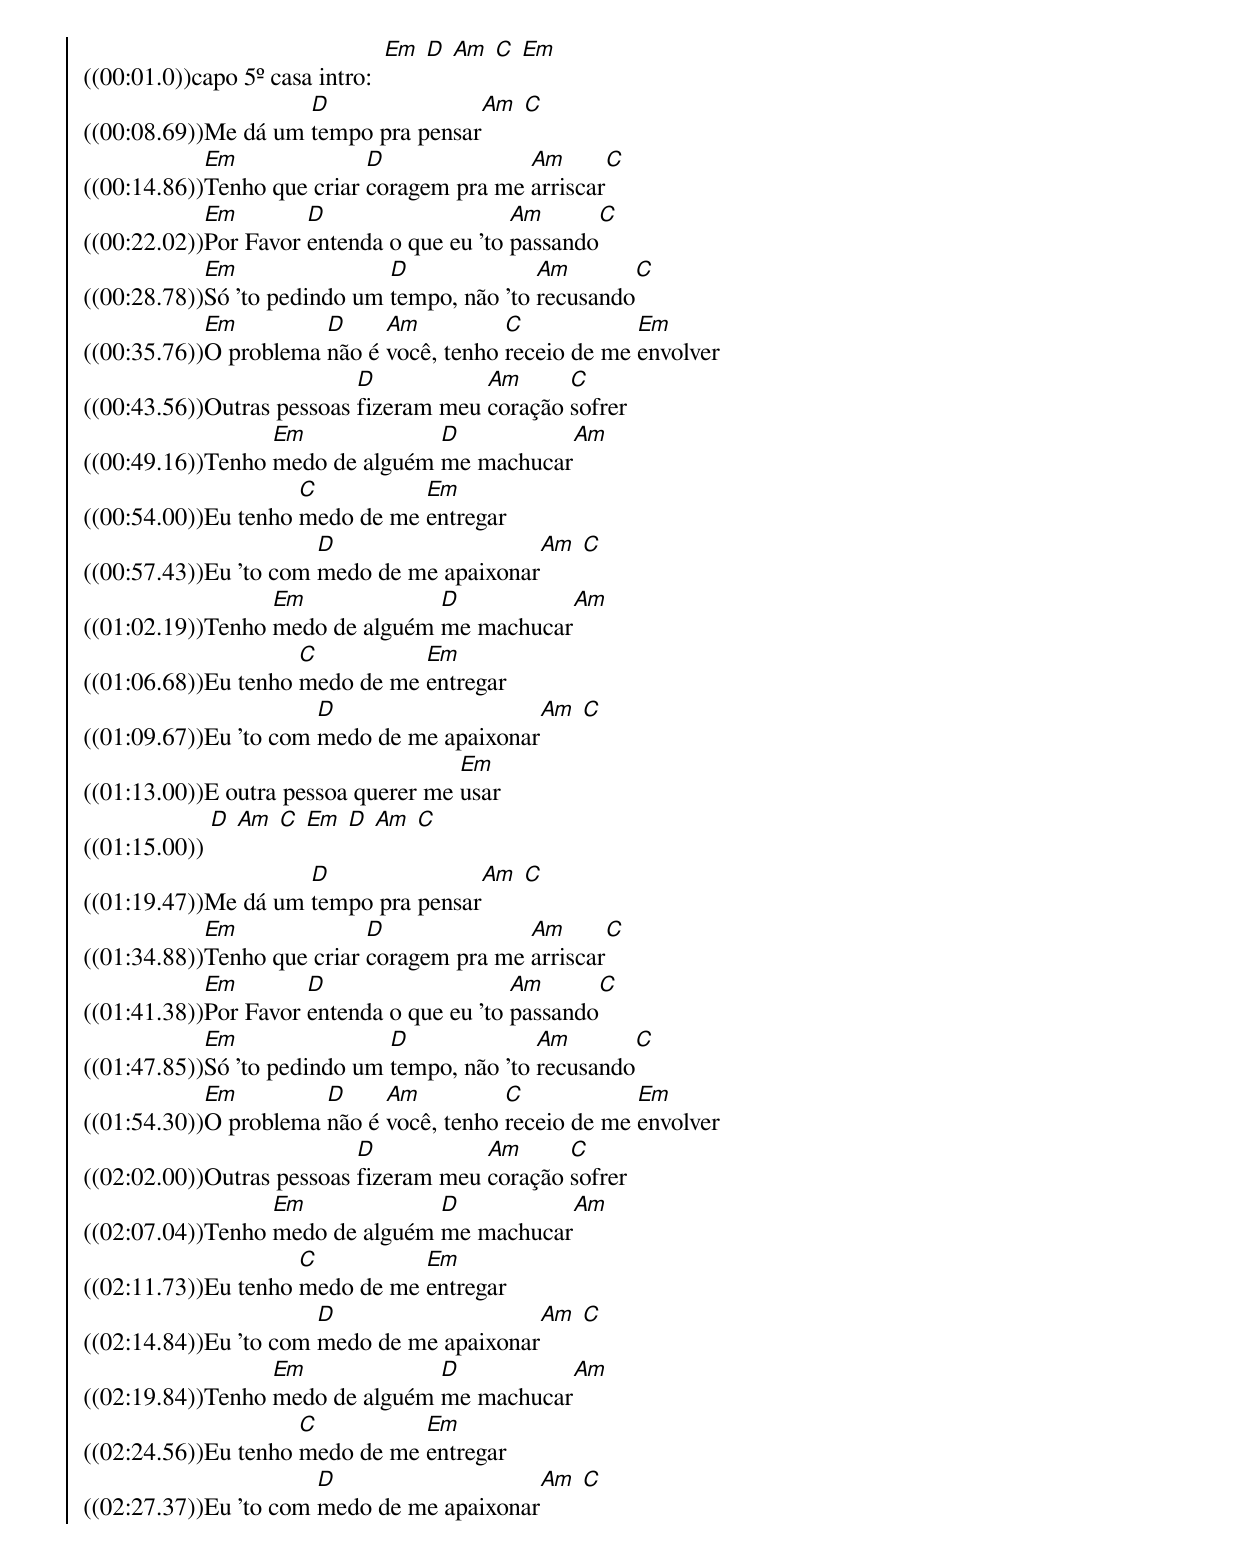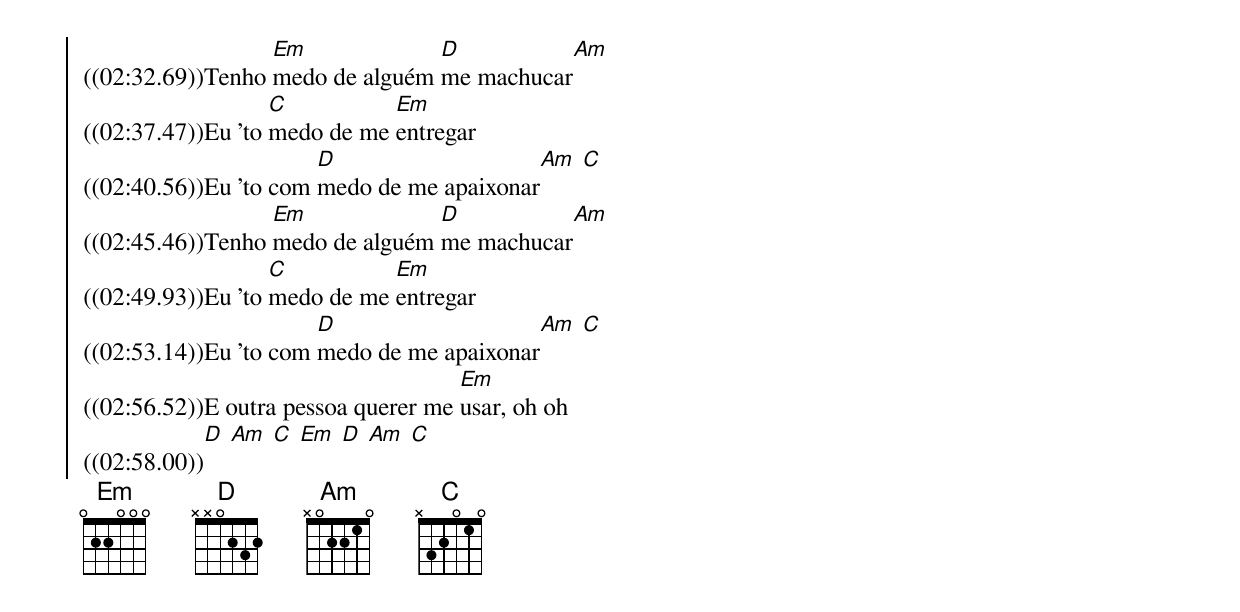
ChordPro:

{soc}
((00:01.0))capo 5º casa intro:  [Em] [D] [Am] [C] [Em]
((00:08.69))Me dá um [D]tempo pra pensar[Am] [C]
((00:14.86))[Em]Tenho que criar [D]coragem pra me [Am]arriscar[C]
((00:22.02))[Em]Por Favor [D]entenda o que eu 'to [Am]passando[C]
((00:28.78))[Em]Só 'to pedindo um [D]tempo, não 'to [Am]recusando[C]
((00:35.76))[Em]O problema [D]não é [Am]você, tenho [C]receio de me [Em]envolver
((00:43.56))Outras pessoas [D]fizeram meu [Am]coração [C]sofrer
((00:49.16))Tenho [Em]medo de alguém [D]me machucar[Am]
((00:54.00))Eu tenho [C]medo de me [Em]entregar
((00:57.43))Eu 'to com [D]medo de me apaixonar[Am] [C]
((01:02.19))Tenho [Em]medo de alguém [D]me machucar[Am]
((01:06.68))Eu tenho [C]medo de me [Em]entregar
((01:09.67))Eu 'to com [D]medo de me apaixonar[Am] [C]
((01:13.00))E outra pessoa querer me [Em]usar
((01:15.00)) [D] [Am] [C] [Em] [D] [Am] [C]
((01:19.47))Me dá um [D]tempo pra pensar[Am] [C]
((01:34.88))[Em]Tenho que criar [D]coragem pra me [Am]arriscar[C]
((01:41.38))[Em]Por Favor [D]entenda o que eu 'to [Am]passando[C]
((01:47.85))[Em]Só 'to pedindo um [D]tempo, não 'to [Am]recusando[C]
((01:54.30))[Em]O problema [D]não é [Am]você, tenho [C]receio de me [Em]envolver
((02:02.00))Outras pessoas [D]fizeram meu [Am]coração [C]sofrer
((02:07.04))Tenho [Em]medo de alguém [D]me machucar[Am]
((02:11.73))Eu tenho [C]medo de me [Em]entregar
((02:14.84))Eu 'to com [D]medo de me apaixonar[Am] [C]
((02:19.84))Tenho [Em]medo de alguém [D]me machucar[Am]
((02:24.56))Eu tenho [C]medo de me [Em]entregar
((02:27.37))Eu 'to com [D]medo de me apaixonar[Am] [C]
((02:32.69))Tenho [Em]medo de alguém [D]me machucar[Am]
((02:37.47))Eu 'to [C]medo de me [Em]entregar
((02:40.56))Eu 'to com [D]medo de me apaixonar[Am] [C]
((02:45.46))Tenho [Em]medo de alguém [D]me machucar[Am]
((02:49.93))Eu 'to [C]medo de me [Em]entregar
((02:53.14))Eu 'to com [D]medo de me apaixonar[Am] [C]
((02:56.52))E outra pessoa querer me [Em]usar, oh oh
((02:58.00))[D] [Am] [C] [Em] [D] [Am] [C]
{eoc}
